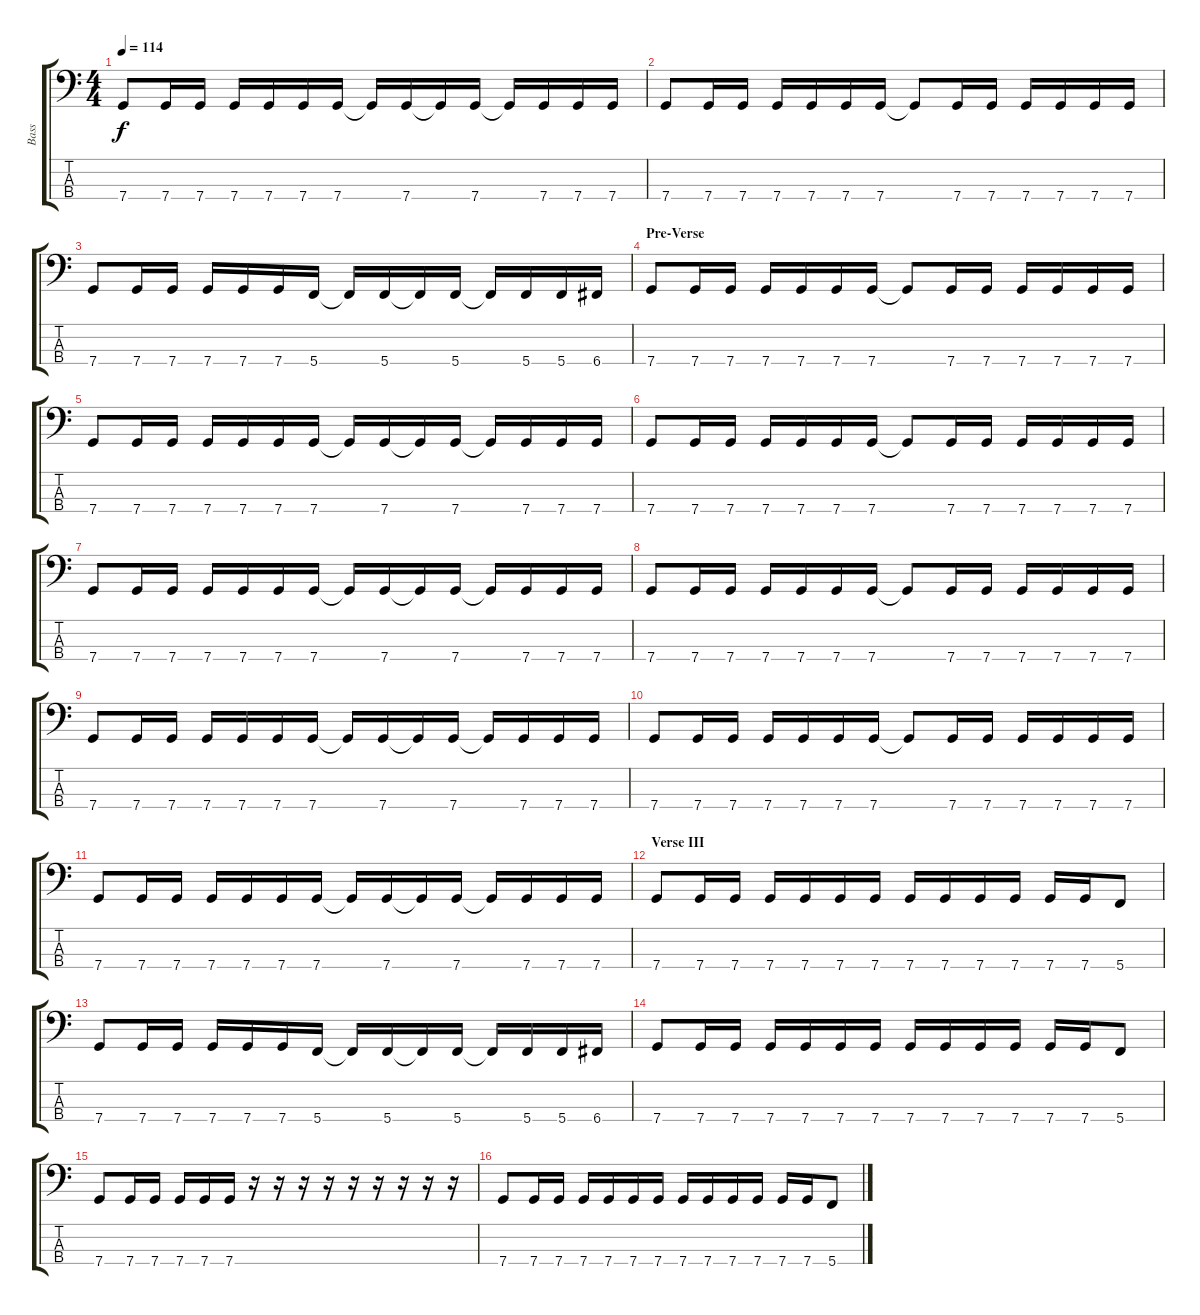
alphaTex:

\track ("Bass" "Bass") {instrument electricbassfinger}
\staff {score tabs}
\tuning (F2 C2 G1 C1) {hide}
\ts (4 4)
\tempo 114
\clef f4
\ks c
7.4.8{dy f} 7.4.16 7.4.16 7.4.16 7.4.16 7.4.16 7.4.16 7.4{t}.16 7.4.16 7.4{t}.16 7.4.16 7.4{t}.16 7.4.16 7.4.16 7.4.16 |
7.4.8 7.4.16 7.4.16 7.4.16 7.4.16 7.4.16 7.4.16 7.4{t}.8 7.4.16 7.4.16 7.4.16 7.4.16 7.4.16 7.4.16 |
7.4.8 7.4.16 7.4.16 7.4.16 7.4.16 7.4.16 5.4.16 5.4{t}.16 5.4.16 5.4{t}.16 5.4.16 5.4{t}.16 5.4.16 5.4.16 6.4.16 |
\section ("" "Pre-Verse")
7.4.8 7.4.16 7.4.16 7.4.16 7.4.16 7.4.16 7.4.16 7.4{t}.8 7.4.16 7.4.16 7.4.16 7.4.16 7.4.16 7.4.16 |
7.4.8 7.4.16 7.4.16 7.4.16 7.4.16 7.4.16 7.4.16 7.4{t}.16 7.4.16 7.4{t}.16 7.4.16 7.4{t}.16 7.4.16 7.4.16 7.4.16 |
7.4.8 7.4.16 7.4.16 7.4.16 7.4.16 7.4.16 7.4.16 7.4{t}.8 7.4.16 7.4.16 7.4.16 7.4.16 7.4.16 7.4.16 |
7.4.8 7.4.16 7.4.16 7.4.16 7.4.16 7.4.16 7.4.16 7.4{t}.16 7.4.16 7.4{t}.16 7.4.16 7.4{t}.16 7.4.16 7.4.16 7.4.16 |
7.4.8 7.4.16 7.4.16 7.4.16 7.4.16 7.4.16 7.4.16 7.4{t}.8 7.4.16 7.4.16 7.4.16 7.4.16 7.4.16 7.4.16 |
7.4.8 7.4.16 7.4.16 7.4.16 7.4.16 7.4.16 7.4.16 7.4{t}.16 7.4.16 7.4{t}.16 7.4.16 7.4{t}.16 7.4.16 7.4.16 7.4.16 |
7.4.8 7.4.16 7.4.16 7.4.16 7.4.16 7.4.16 7.4.16 7.4{t}.8 7.4.16 7.4.16 7.4.16 7.4.16 7.4.16 7.4.16 |
7.4.8 7.4.16 7.4.16 7.4.16 7.4.16 7.4.16 7.4.16 7.4{t}.16 7.4.16 7.4{t}.16 7.4.16 7.4{t}.16 7.4.16 7.4.16 7.4.16 |
\section ("" "Verse III")
7.4.8 7.4.16 7.4.16 7.4.16 7.4.16 7.4.16 7.4.16 7.4.16 7.4.16 7.4.16 7.4.16 7.4.16 7.4.16 5.4.8 |
7.4.8 7.4.16 7.4.16 7.4.16 7.4.16 7.4.16 5.4.16 5.4{t}.16 5.4.16 5.4{t}.16 5.4.16 5.4{t}.16 5.4.16 5.4.16 6.4.16 |
7.4.8 7.4.16 7.4.16 7.4.16 7.4.16 7.4.16 7.4.16 7.4.16 7.4.16 7.4.16 7.4.16 7.4.16 7.4.16 5.4.8 |
7.4.8 7.4.16 7.4.16 7.4.16 7.4.16 7.4.16 r.16 r.16 r.16 r.16 r.16 r.16 r.16 r.16 r.16 |
7.4.8 7.4.16 7.4.16 7.4.16 7.4.16 7.4.16 7.4.16 7.4.16 7.4.16 7.4.16 7.4.16 7.4.16 7.4.16 5.4.8
